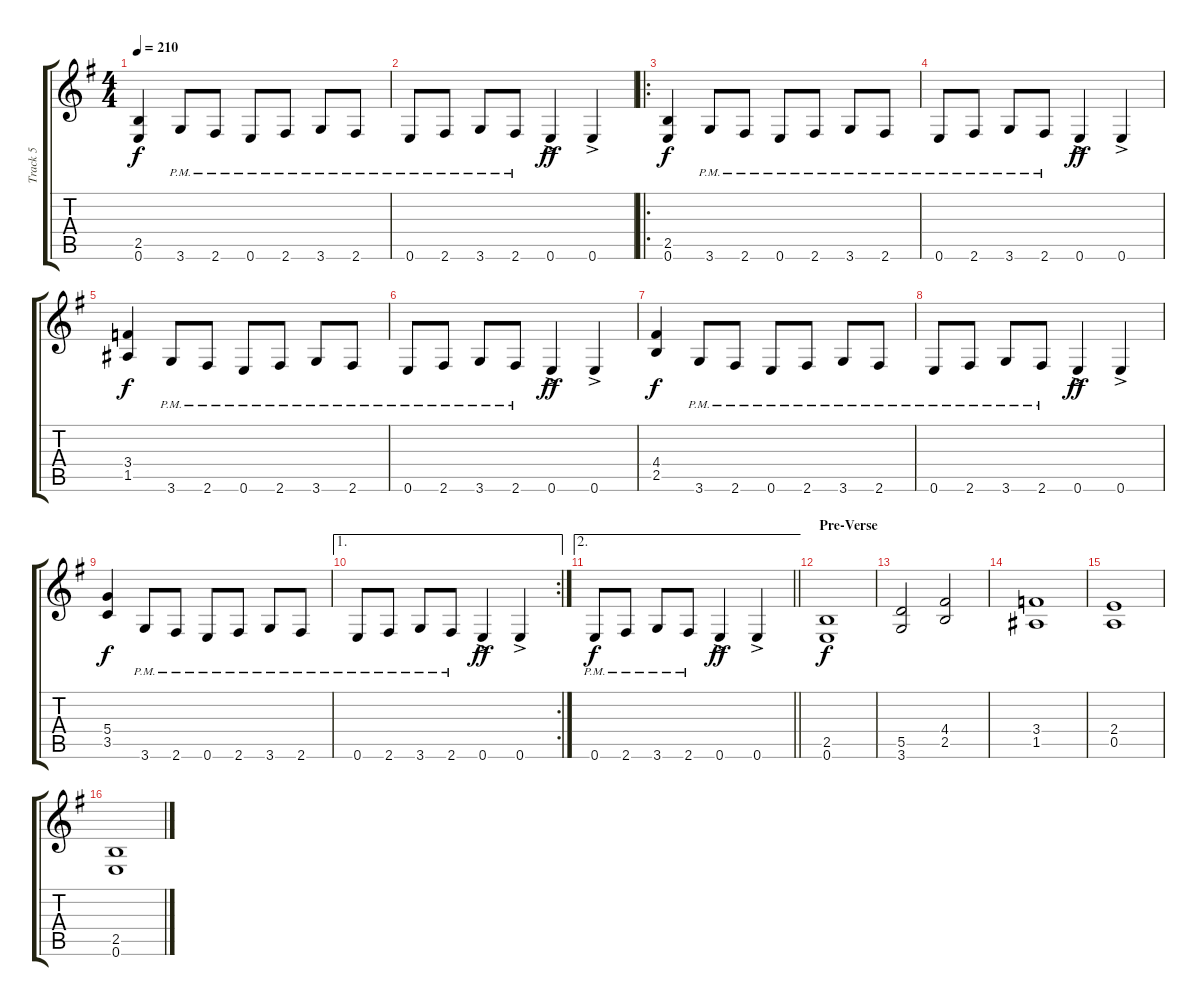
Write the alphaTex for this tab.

\track ("Track 5" "Track 5") {instrument distortionguitar}
\staff {score tabs}
\tuning (E4 B3 G3 D3 A2 E2) {hide}
\ts (4 4)
\tempo 210
\clef g2
\ks g
(2.5 0.6).4{dy f} 3.6{pm}.8 2.6{pm}.8 0.6{pm}.8 2.6{pm}.8 3.6{pm}.8 2.6{pm}.8 |
0.6{pm}.8 2.6{pm}.8 3.6{pm}.8 2.6{pm}.8 0.6{ac}.4{dy ff} 0.6{ac}.4 |
\ro
(2.5 0.6).4{dy f} 3.6{pm}.8 2.6{pm}.8 0.6{pm}.8 2.6{pm}.8 3.6{pm}.8 2.6{pm}.8 |
0.6{pm}.8 2.6{pm}.8 3.6{pm}.8 2.6{pm}.8 0.6{ac}.4{dy ff} 0.6{ac}.4 |
(3.4 1.5).4{dy f} 3.6{pm}.8 2.6{pm}.8 0.6{pm}.8 2.6{pm}.8 3.6{pm}.8 2.6{pm}.8 |
0.6{pm}.8 2.6{pm}.8 3.6{pm}.8 2.6{pm}.8 0.6{ac}.4{dy ff} 0.6{ac}.4 |
(4.4 2.5).4{dy f} 3.6{pm}.8 2.6{pm}.8 0.6{pm}.8 2.6{pm}.8 3.6{pm}.8 2.6{pm}.8 |
0.6{pm}.8 2.6{pm}.8 3.6{pm}.8 2.6{pm}.8 0.6{ac}.4{dy ff} 0.6{ac}.4 |
(5.4 3.5).4{dy f} 3.6{pm}.8 2.6{pm}.8 0.6{pm}.8 2.6{pm}.8 3.6{pm}.8 2.6{pm}.8 |
\ae 1
\rc 2
0.6{pm}.8 2.6{pm}.8 3.6{pm}.8 2.6{pm}.8 0.6{ac}.4{dy ff} 0.6{ac}.4 |
\ae 2
\barLineRight lightlight
0.6{pm}.8{dy f} 2.6{pm}.8 3.6{pm}.8 2.6{pm}.8 0.6{ac}.4{dy ff} 0.6{ac}.4 |
\section ("" "Pre-Verse")
(2.5 0.6).1{dy f} |
(5.5 3.6).2 (4.4 2.5).2 |
(3.4 1.5).1 |
(2.4 0.5).1 |
(2.5 0.6).1
